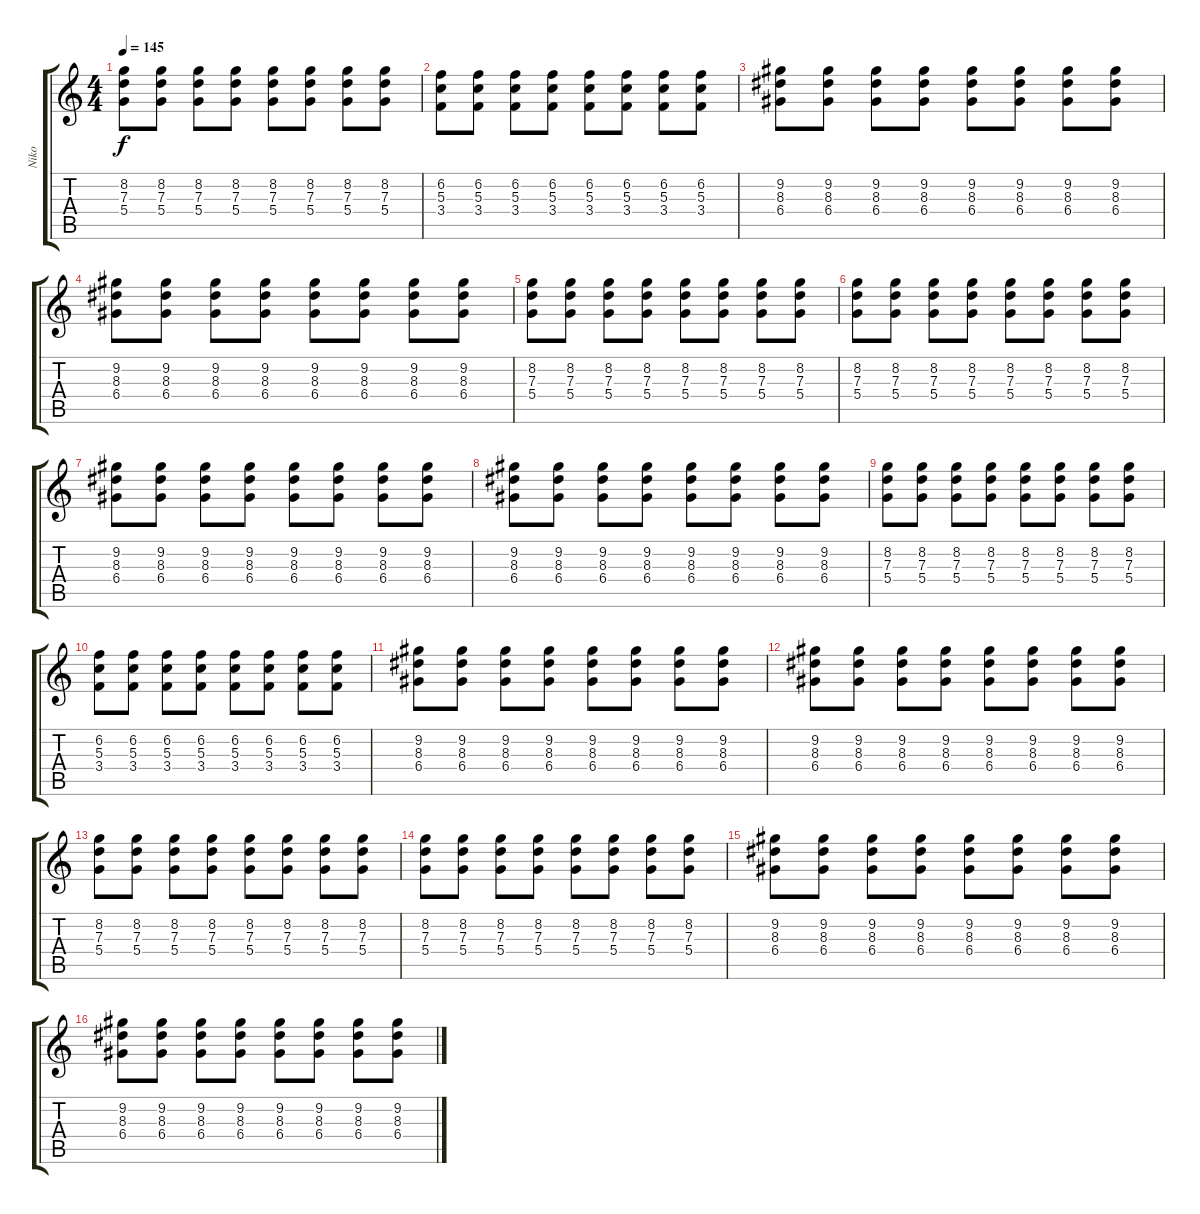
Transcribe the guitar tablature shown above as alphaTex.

\track ("Niko" "Niko") {instrument distortionguitar}
\staff {score tabs}
\tuning (E4 B3 G3 D3 A2 D2) {hide}
\ts (4 4)
\tempo 145
\clef g2
\ks c
(8.2 7.3 5.4).8{dy f} (8.2 7.3 5.4).8 (8.2 7.3 5.4).8 (8.2 7.3 5.4).8 (8.2 7.3 5.4).8 (8.2 7.3 5.4).8 (8.2 7.3 5.4).8 (8.2 7.3 5.4).8 |
(6.2 5.3 3.4).8 (6.2 5.3 3.4).8 (6.2 5.3 3.4).8 (6.2 5.3 3.4).8 (6.2 5.3 3.4).8 (6.2 5.3 3.4).8 (6.2 5.3 3.4).8 (6.2 5.3 3.4).8 |
(9.2 8.3 6.4).8 (9.2 8.3 6.4).8 (9.2 8.3 6.4).8 (9.2 8.3 6.4).8 (9.2 8.3 6.4).8 (9.2 8.3 6.4).8 (9.2 8.3 6.4).8 (9.2 8.3 6.4).8 |
(9.2 8.3 6.4).8 (9.2 8.3 6.4).8 (9.2 8.3 6.4).8 (9.2 8.3 6.4).8 (9.2 8.3 6.4).8 (9.2 8.3 6.4).8 (9.2 8.3 6.4).8 (9.2 8.3 6.4).8 |
(8.2 7.3 5.4).8 (8.2 7.3 5.4).8 (8.2 7.3 5.4).8 (8.2 7.3 5.4).8 (8.2 7.3 5.4).8 (8.2 7.3 5.4).8 (8.2 7.3 5.4).8 (8.2 7.3 5.4).8 |
(8.2 7.3 5.4).8 (8.2 7.3 5.4).8 (8.2 7.3 5.4).8 (8.2 7.3 5.4).8 (8.2 7.3 5.4).8 (8.2 7.3 5.4).8 (8.2 7.3 5.4).8 (8.2 7.3 5.4).8 |
(9.2 8.3 6.4).8 (9.2 8.3 6.4).8 (9.2 8.3 6.4).8 (9.2 8.3 6.4).8 (9.2 8.3 6.4).8 (9.2 8.3 6.4).8 (9.2 8.3 6.4).8 (9.2 8.3 6.4).8 |
(9.2 8.3 6.4).8 (9.2 8.3 6.4).8 (9.2 8.3 6.4).8 (9.2 8.3 6.4).8 (9.2 8.3 6.4).8 (9.2 8.3 6.4).8 (9.2 8.3 6.4).8 (9.2 8.3 6.4).8 |
(8.2 7.3 5.4).8 (8.2 7.3 5.4).8 (8.2 7.3 5.4).8 (8.2 7.3 5.4).8 (8.2 7.3 5.4).8 (8.2 7.3 5.4).8 (8.2 7.3 5.4).8 (8.2 7.3 5.4).8 |
(6.2 5.3 3.4).8 (6.2 5.3 3.4).8 (6.2 5.3 3.4).8 (6.2 5.3 3.4).8 (6.2 5.3 3.4).8 (6.2 5.3 3.4).8 (6.2 5.3 3.4).8 (6.2 5.3 3.4).8 |
(9.2 8.3 6.4).8 (9.2 8.3 6.4).8 (9.2 8.3 6.4).8 (9.2 8.3 6.4).8 (9.2 8.3 6.4).8 (9.2 8.3 6.4).8 (9.2 8.3 6.4).8 (9.2 8.3 6.4).8 |
(9.2 8.3 6.4).8 (9.2 8.3 6.4).8 (9.2 8.3 6.4).8 (9.2 8.3 6.4).8 (9.2 8.3 6.4).8 (9.2 8.3 6.4).8 (9.2 8.3 6.4).8 (9.2 8.3 6.4).8 |
(8.2 7.3 5.4).8 (8.2 7.3 5.4).8 (8.2 7.3 5.4).8 (8.2 7.3 5.4).8 (8.2 7.3 5.4).8 (8.2 7.3 5.4).8 (8.2 7.3 5.4).8 (8.2 7.3 5.4).8 |
(8.2 7.3 5.4).8 (8.2 7.3 5.4).8 (8.2 7.3 5.4).8 (8.2 7.3 5.4).8 (8.2 7.3 5.4).8 (8.2 7.3 5.4).8 (8.2 7.3 5.4).8 (8.2 7.3 5.4).8 |
(9.2 8.3 6.4).8 (9.2 8.3 6.4).8 (9.2 8.3 6.4).8 (9.2 8.3 6.4).8 (9.2 8.3 6.4).8 (9.2 8.3 6.4).8 (9.2 8.3 6.4).8 (9.2 8.3 6.4).8 |
(9.2 8.3 6.4).8 (9.2 8.3 6.4).8 (9.2 8.3 6.4).8 (9.2 8.3 6.4).8 (9.2 8.3 6.4).8 (9.2 8.3 6.4).8 (9.2 8.3 6.4).8 (9.2 8.3 6.4).8
